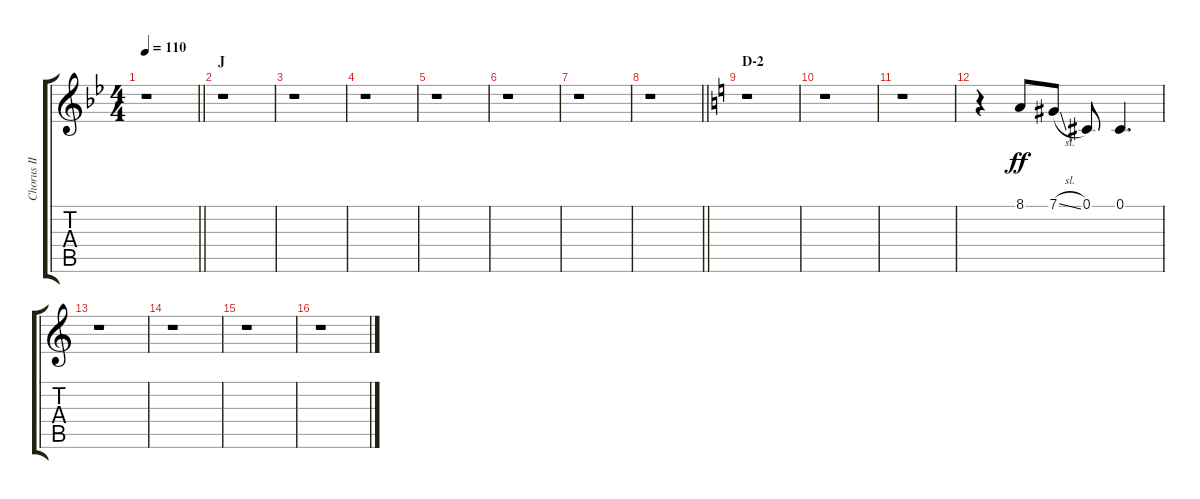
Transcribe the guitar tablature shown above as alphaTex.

\track ("Chorus II" "Chorus II") {instrument voiceoohs}
\staff {score tabs}
\tuning (Db4 Ab3 E3 B2 Gb2 B1) {hide}
\ts (4 4)
\tempo 110
\clef g2
\barLineRight lightlight
\ks bb
r.1{dy f} |
\section ("" "J")
r.1 |
r.1 |
r.1 |
r.1 |
r.1 |
r.1 |
\barLineRight lightlight
r.1 |
\section ("" "D-2")
\ks c
r.1 |
r.1 |
r.1 |
r.4 8.1.8{dy ff} 7.1{sl}.8 0.1.8 0.1.4{d} |
r.1 |
r.1 |
r.1 |
r.1
